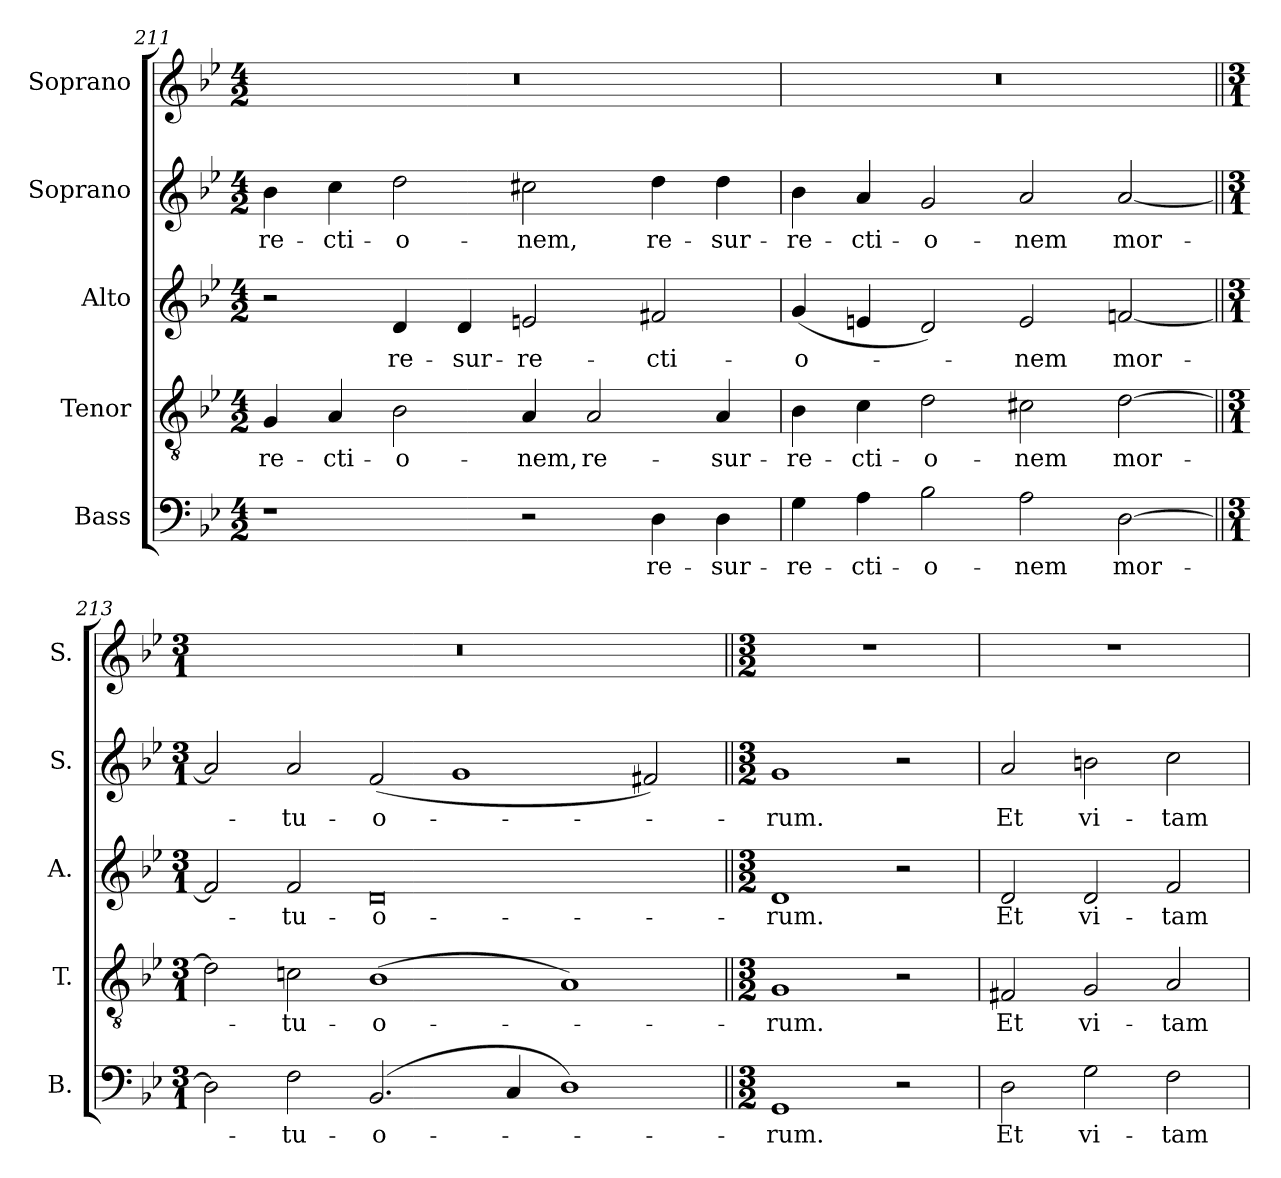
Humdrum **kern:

**kern	**text	**kern	**text	**kern	**text	**kern	**text	**kern
*part5	*part5	*part4	*part4	*part3	*part3	*part2	*part2	*part1
*staff5	*staff5	*staff4	*staff4	*staff3	*staff3	*staff2	*staff2	*staff1
*I"Bass	*	*I"Tenor	*	*I"Alto	*	*I"Soprano	*	*I"Soprano
*I'B.	*	*I'T.	*	*I'A.	*	*I'S.	*	*I'S.
*clefF4	*	*clefGv2	*	*clefG2	*	*clefG2	*	*clefG2
*	*	*ITrd7c12	*	*	*	*	*	*
*k[b-e-]	*	*k[b-e-]	*	*k[b-e-]	*	*k[b-e-]	*	*k[b-e-]
*B-:	*	*B-:	*	*B-:	*	*B-:	*	*B-:
*M4/2	*	*M4/2	*	*M4/2	*	*M4/2	*	*M4/2
=211	=211	=211	=211	=211	=211	=211	=211	=211
!	!	!	!LO:LY:b:color=#000000	!	!	!	!	!
!	!	!	!	!	!	!	!LO:LY:b:color=#000000	!LO:N:vis=1
1r	.	4GGi/	-re-	2r	.	4b-i\	-re-	0r
!	!	!	!LO:LY:b:color=#000000	!	!	!	!	!
!	!	!	!	!	!	!	!LO:LY:b:color=#000000	!
.	.	4AAi/	-cti-	.	.	4cci\	-cti-	.
!	!	!	!LO:LY:b:color=#000000	!	!	!	!	!
!	!	!	!	!	!LO:LY:b:color=#000000	!	!	!
!	!	!	!	!	!	!	!LO:LY:b:color=#000000	!
.	.	2BB-i\	-o-	4di/	re-	2ddi\	-o-	.
!	!	!	!	!	!LO:LY:b:color=#000000	!	!	!
.	.	.	.	4di/	-sur-	.	.	.
!	!	!	!LO:LY:b:color=#000000	!	!	!	!	!
!	!	!	!	!	!LO:LY:b:color=#000000	!	!	!
!	!	!	!	!	!	!	!LO:LY:b:color=#000000	!
2r	.	4AAi/	-nem,	2eni/	-re-	2cc#Xi\	-nem,	.
!	!	!	!LO:LY:b:color=#000000	!	!	!	!	!
.	.	2AAi/	re-	.	.	.	.	.
!	!LO:LY:b:color=#000000	!	!	!	!	!	!	!
!	!	!	!	!	!LO:LY:b:color=#000000	!	!	!
!	!	!	!	!	!	!	!LO:LY:b:color=#000000	!
4Di\	re-	.	.	2f#Xi/	-cti-	4ddi\	re-	.
!	!LO:LY:b:color=#000000	!	!	!	!	!	!	!
!	!	!	!LO:LY:b:color=#000000	!	!	!	!	!
!	!	!	!	!	!	!	!LO:LY:b:color=#000000	!
4Di\	-sur-	4AAi/	-sur-	.	.	4ddi\	-sur-	.
=212	=212	=212	=212	=212	=212	=212	=212	=212
!	!LO:LY:b:color=#000000	!	!	!	!	!	!	!
!	!	!	!LO:LY:b:color=#000000	!	!	!	!	!
!	!	!	!	!	!LO:LY:b:color=#000000	!	!	!
!	!	!	!	!	!	!	!LO:LY:b:color=#000000	!LO:N:vis=1
4Gi\	-re-	4BB-i\	-re-	(4gi/	-o-	4b-i\	-re-	0r
!	!LO:LY:b:color=#000000	!	!	!	!	!	!	!
!	!	!	!LO:LY:b:color=#000000	!	!	!	!	!
!	!	!	!	!	!	!	!LO:LY:b:color=#000000	!
4Ai\	-cti-	4Ci\	-cti-	4eni/	.	4ai/	-cti-	.
!	!LO:LY:b:color=#000000	!	!	!	!	!	!	!
!	!	!	!LO:LY:b:color=#000000	!	!	!	!	!
!	!	!	!	!	!	!	!LO:LY:b:color=#000000	!
2B-i\	-o-	2Di\	-o-	2di/)	.	2gi/	-o-	.
!	!LO:LY:b:color=#000000	!	!	!	!	!	!	!
!	!	!	!LO:LY:b:color=#000000	!	!	!	!	!
!	!	!	!	!	!LO:LY:b:color=#000000	!	!	!
!	!	!	!	!	!	!	!LO:LY:b:color=#000000	!
2Ai\	-nem	2C#Xi\	-nem	2ei/	-nem	2ai/	-nem	.
!	!LO:LY:b:color=#000000	!	!	!	!	!	!	!
!	!	!	!LO:LY:b:color=#000000	!	!	!	!	!
!	!	!	!	!	!LO:LY:b:color=#000000	!	!	!
!	!	!	!	!	!	!	!LO:LY:b:color=#000000	!
[2Di\	mor-	[2Di\	mor-	[2fni/	mor-	[2ai/	mor-	.
!!LO:LB:g=z
=213||	=213||	=213||	=213||	=213||	=213||	=213||	=213||	=213||
*M3/1	*	*M3/1	*	*M3/1	*	*M3/1	*	*M3/1
!	!	!	!	!	!	!	!	!LO:N:vis=1
2Di\]	.	2Di\]	.	2fi/]	.	2ai/]	.	0.r
!	!LO:LY:b:color=#000000	!	!	!	!	!	!	!
!	!	!	!LO:LY:b:color=#000000	!	!	!	!	!
!	!	!	!	!	!LO:LY:b:color=#000000	!	!	!
!	!	!	!	!	!	!	!LO:LY:b:color=#000000	!
2Fi\	-tu-	2Cni\	-tu-	2fi/	-tu-	2ai/	-tu-	.
!	!LO:LY:b:color=#000000	!	!	!	!	!	!	!
!	!	!	!LO:LY:b:color=#000000	!	!	!	!	!
!	!	!	!	!	!LO:LY:b:color=#000000	!	!	!
!	!	!	!	!	!	!	!LO:LY:b:color=#000000	!
(2.BB-i/	-o-	(1BB-i	-o-	0di	-o-	(2fi/	-o-	.
.	.	.	.	.	.	1gi	.	.
4Ci/	.	.	.	.	.	.	.	.
1Di)	.	1AAi)	.	.	.	.	.	.
.	.	.	.	.	.	2f#Xi/)	.	.
=214||	=214||	=214||	=214||	=214||	=214||	=214||	=214||	=214||
*M3/2	*	*M3/2	*	*M3/2	*	*M3/2	*	*M3/2
!	!LO:LY:b:color=#000000	!	!	!	!	!	!	!
!	!	!	!LO:LY:b:color=#000000	!	!	!	!	!
!	!	!	!	!	!LO:LY:b:color=#000000	!	!	!
*	*	*	*	*	*	*MM240	*	*MM240
!	!	!	!	!	!	!	!LO:LY:b:color=#000000	!LO:N:vis=1
1GGi	-rum.	1GGi	-rum.	1di	-rum.	1gi	-rum.	1.r
2r	.	2r	.	2r	.	2r	.	.
=215	=215	=215	=215	=215	=215	=215	=215	=215
!	!LO:LY:b:color=#000000	!	!	!	!	!	!	!
!	!	!	!LO:LY:b:color=#000000	!	!	!	!	!
!	!	!	!	!	!LO:LY:b:color=#000000	!	!	!
!	!	!	!	!	!	!	!LO:LY:b:color=#000000	!LO:N:vis=1
2Di\	Et	2FF#Xi/	Et	2di/	Et	2ai/	Et	1.r
!	!LO:LY:b:color=#000000	!	!	!	!	!	!	!
!	!	!	!LO:LY:b:color=#000000	!	!	!	!	!
!	!	!	!	!	!LO:LY:b:color=#000000	!	!	!
!	!	!	!	!	!	!	!LO:LY:b:color=#000000	!
2Gi\	vi-	2GGi/	vi-	2di/	vi-	2bni\	vi-	.
!	!LO:LY:b:color=#000000	!	!	!	!	!	!	!
!	!	!	!LO:LY:b:color=#000000	!	!	!	!	!
!	!	!	!	!	!LO:LY:b:color=#000000	!	!	!
!	!	!	!	!	!	!	!LO:LY:b:color=#000000	!
2Fi\	-tam	2AAi/	-tam	2fi/	-tam	2cci\	-tam	.
=	=	=	=	=	=	=	=	=
*-	*-	*-	*-	*-	*-	*-	*-	*-
